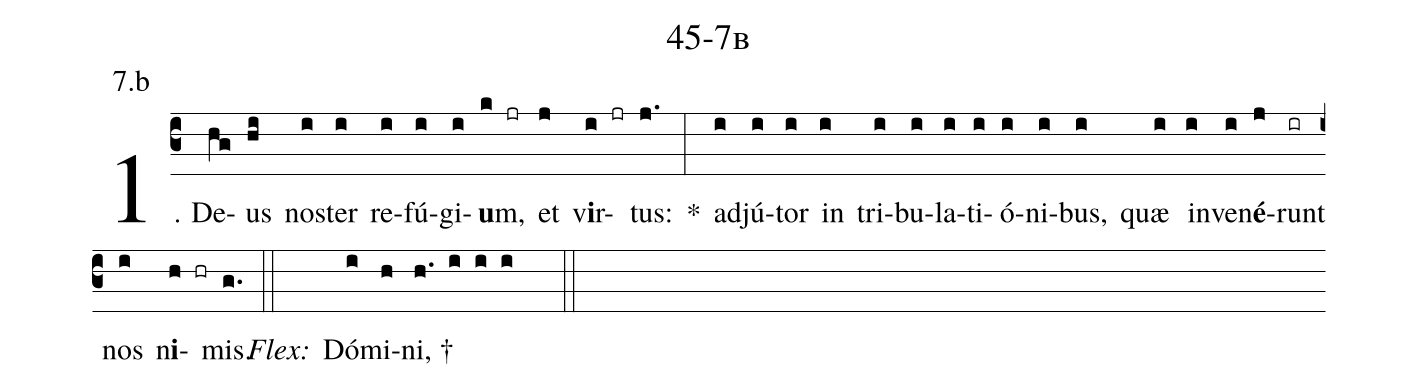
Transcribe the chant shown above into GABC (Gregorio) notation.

name: 45-7b;
annotation: 7.b;
%%
(c3)1. De(hg)us(hi) nos(i)ter(i) re(i)fú(i)gi(i)<b>u</b>m,(k jr) et(j) v<b>i</b>r(i jr)tus:(j.) *(:) ad(i)jú(i)tor(i) in(i) tri(i)bu(i)la(i)ti(i)ó(i)ni(i)bus,(i) quæ(i) in(i)ve(i)n<b>é</b>(j)runt(ir) nos(i) n<b>i</b>(h hr)mis.(g.) (::)
<i>Flex:</i>()  Dó(i)mi(h)ni, †(h. i i i  ::)
